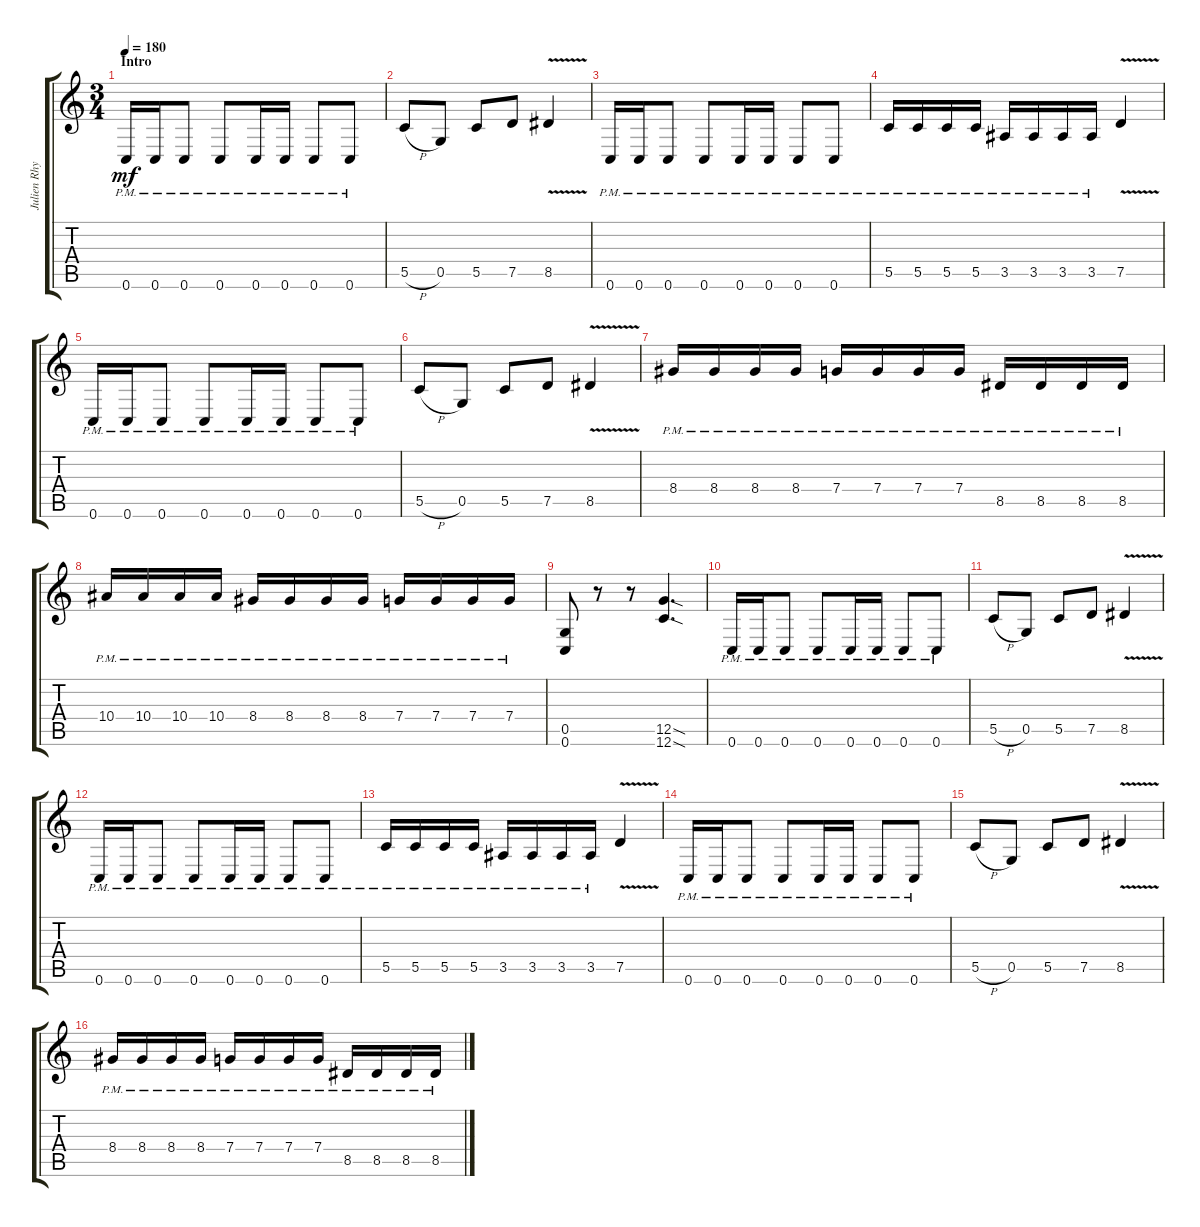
\track ("Julien Rhythm" "Julien Rhy") {instrument distortionguitar}
\staff {score tabs}
\tuning (D4 A3 F3 C3 G2 C2) {hide}
\ts (3 4)
\section ("" "Intro")
\tempo 180
\clef g2
\ks c
0.6{pm}.16{dy mf instrument distortionguitar} 0.6{pm}.16 0.6{pm}.8 0.6{pm}.8 0.6{pm}.16 0.6{pm}.16 0.6{pm}.8 0.6{pm}.8 |
5.5{h}.8 0.5.8 5.5.8 7.5.8 8.5{v}.4 |
0.6{pm}.16 0.6{pm}.16 0.6{pm}.8 0.6{pm}.8 0.6{pm}.16 0.6{pm}.16 0.6{pm}.8 0.6{pm}.8 |
5.5{pm}.16 5.5{pm}.16 5.5{pm}.16 5.5{pm}.16 3.5{pm}.16 3.5{pm}.16 3.5{pm}.16 3.5{pm}.16 7.5{v}.4 |
0.6{pm}.16 0.6{pm}.16 0.6{pm}.8 0.6{pm}.8 0.6{pm}.16 0.6{pm}.16 0.6{pm}.8 0.6{pm}.8 |
5.5{h}.8 0.5.8 5.5.8 7.5.8 8.5{v}.4 |
8.4{pm}.16 8.4{pm}.16 8.4{pm}.16 8.4{pm}.16 7.4{pm}.16 7.4{pm}.16 7.4{pm}.16 7.4{pm}.16 8.5{pm}.16 8.5{pm}.16 8.5{pm}.16 8.5{pm}.16 |
10.4{pm}.16 10.4{pm}.16 10.4{pm}.16 10.4{pm}.16 8.4{pm}.16 8.4{pm}.16 8.4{pm}.16 8.4{pm}.16 7.4{pm}.16 7.4{pm}.16 7.4{pm}.16 7.4{pm}.16 |
(0.5 0.6).8 r.8 r.8 (12.5{sod} 12.6{sod}).4{d} |
\section ("" "")
0.6{pm}.16 0.6{pm}.16 0.6{pm}.8 0.6{pm}.8 0.6{pm}.16 0.6{pm}.16 0.6{pm}.8 0.6{pm}.8 |
5.5{h}.8 0.5.8 5.5.8 7.5.8 8.5{v}.4 |
0.6{pm}.16 0.6{pm}.16 0.6{pm}.8 0.6{pm}.8 0.6{pm}.16 0.6{pm}.16 0.6{pm}.8 0.6{pm}.8 |
5.5{pm}.16 5.5{pm}.16 5.5{pm}.16 5.5{pm}.16 3.5{pm}.16 3.5{pm}.16 3.5{pm}.16 3.5{pm}.16 7.5{v}.4 |
0.6{pm}.16 0.6{pm}.16 0.6{pm}.8 0.6{pm}.8 0.6{pm}.16 0.6{pm}.16 0.6{pm}.8 0.6{pm}.8 |
5.5{h}.8 0.5.8 5.5.8 7.5.8 8.5{v}.4 |
8.4{pm}.16 8.4{pm}.16 8.4{pm}.16 8.4{pm}.16 7.4{pm}.16 7.4{pm}.16 7.4{pm}.16 7.4{pm}.16 8.5{pm}.16 8.5{pm}.16 8.5{pm}.16 8.5{pm}.16
